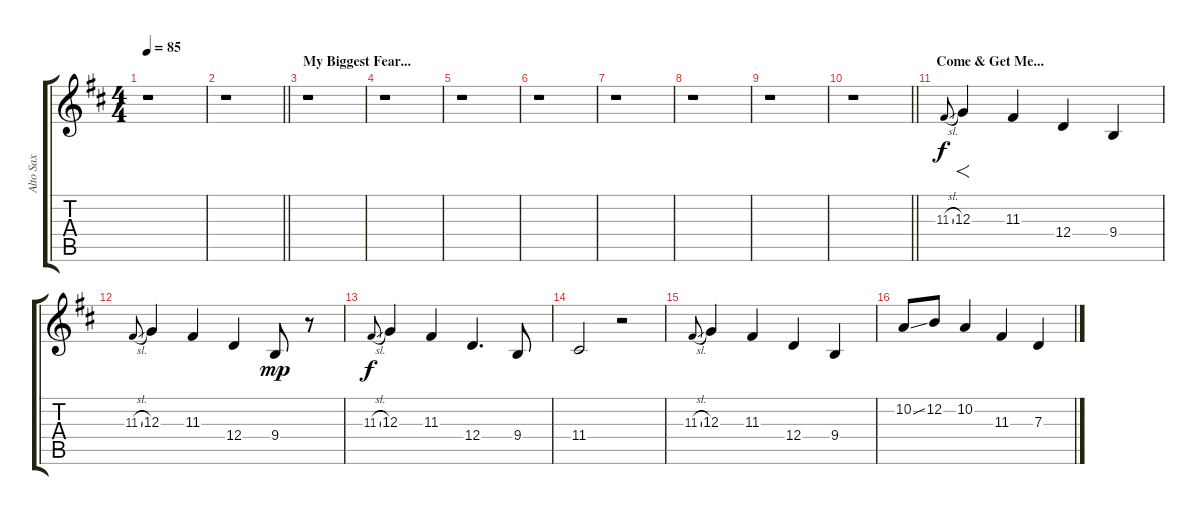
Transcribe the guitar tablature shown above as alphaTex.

\track ("Alto Sax" "Alto Sax") {instrument altosax}
\staff {score tabs}
\tuning (E4 B3 G3 D3 A2 E2) {hide}
\ts (4 4)
\tempo 85
\clef g2
\ks bminor
r.1{dy f} |
\barLineRight lightlight
r.1 |
\section ("" "My Biggest Fear...")
r.1 |
r.1 |
r.1 |
r.1 |
r.1 |
r.1 |
r.1 |
\barLineRight lightlight
r.1 |
\section ("" "Come & Get Me...")
11.3{sl}.8{gr onbeat} 12.3.4{f} 11.3.4 12.4.4 9.4.4 |
11.3{sl}.8{gr onbeat} 12.3.4 11.3.4 12.4.4 9.4.8{dy mp} r.8 |
11.3{sl}.8{gr onbeat dy f} 12.3.4 11.3.4 12.4.4{d} 9.4.8 |
11.4.2 r.2 |
11.3{sl}.8{gr onbeat} 12.3.4 11.3.4 12.4.4 9.4.4 |
10.2{ss}.8 12.2.8 10.2.4 11.3.4 7.3.4
